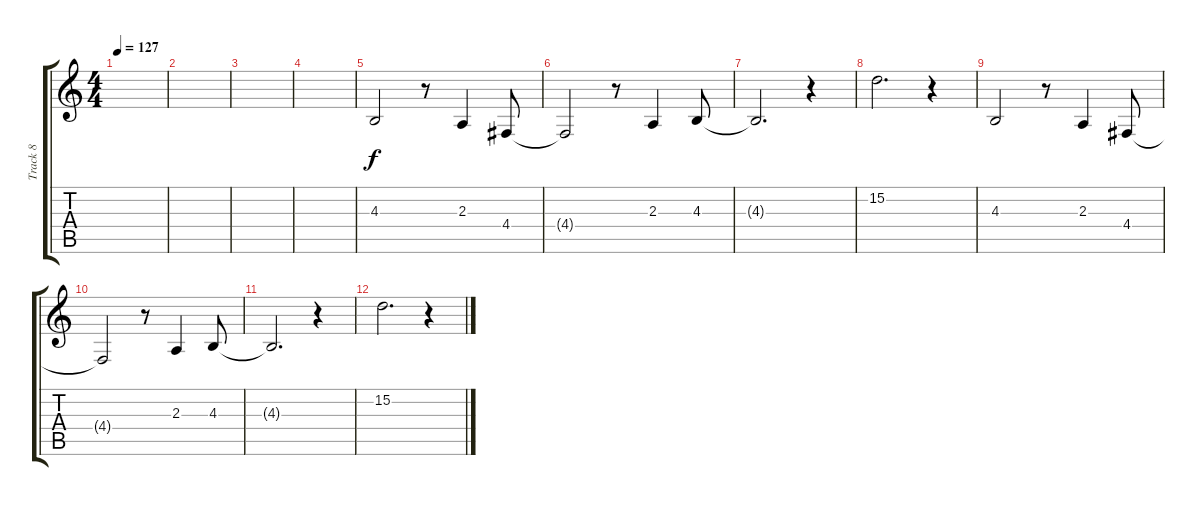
\track ("Track 8" "Track 8") {instrument drawbarorgan}
\staff {score tabs}
\tuning (E4 B3 G3 D3 A2 E2) {hide}
\ts (4 4)
\tempo 127
\clef g2
\ks c
|
|
|
|
4.3.2 r.8 2.3.4 4.4.8 |
4.4{t}.2 r.8 2.3.4 4.3.8 |
4.3{t}.2{d} r.4 |
15.2.2{d} r.4 |
4.3.2 r.8 2.3.4 4.4.8 |
4.4{t}.2 r.8 2.3.4 4.3.8 |
4.3{t}.2{d} r.4 |
15.2.2{d} r.4
